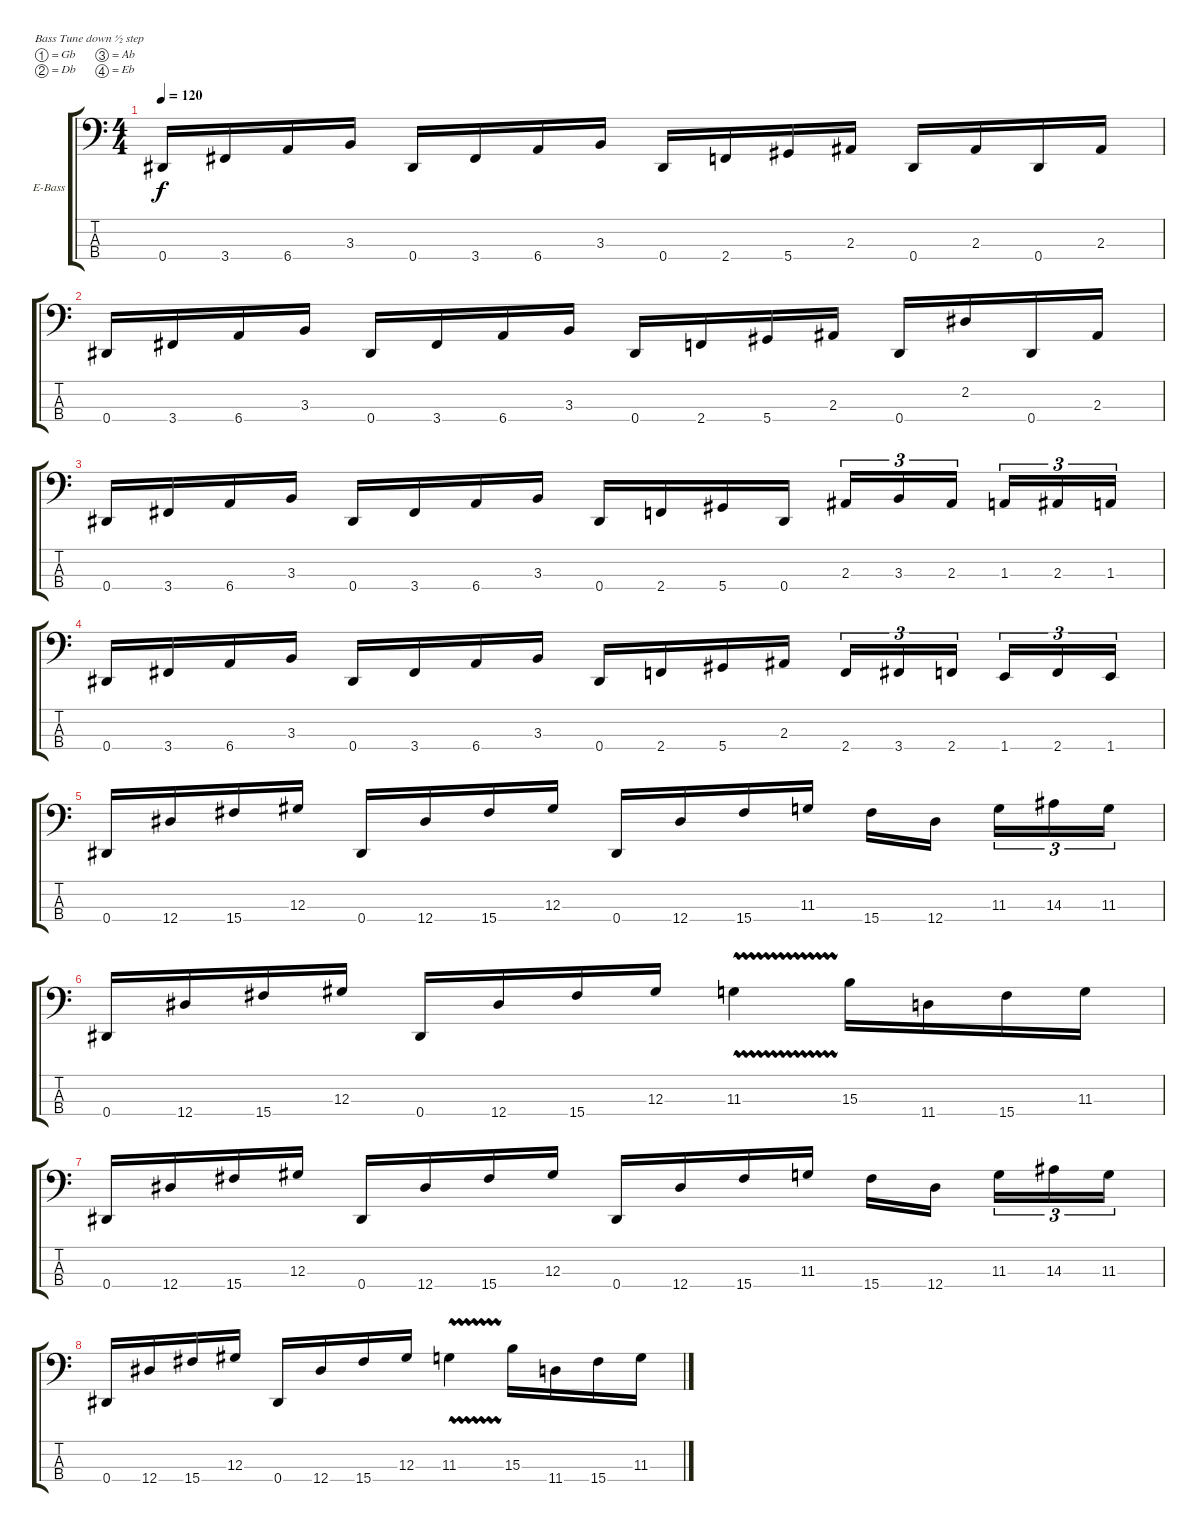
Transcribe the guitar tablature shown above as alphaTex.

\defaultSystemsLayout 4
\bracketExtendMode groupsimilarinstruments
\firstSystemTrackNameOrientation horizontal
\otherSystemsTrackNameOrientation horizontal
\track ("Electric Bass" "E-Bass") {instrument electricbassfinger}
\staff {score tabs}
\tuning (Gb2 Db2 Ab1 Eb1)
\ts (4 4)
\tempo 120
\clef f4
\ks c
0.4.16{dy f} 3.4.16 6.4.16 3.3.16 0.4.16 3.4.16 6.4.16 3.3.16 0.4.16 2.4.16 5.4.16 2.3.16 0.4.16 2.3.16 0.4.16 2.3.16 |
0.4.16 3.4.16 6.4.16 3.3.16 0.4.16 3.4.16 6.4.16 3.3.16 0.4.16 2.4.16 5.4.16 2.3.16 0.4.16 2.2.16 0.4.16 2.3.16 |
0.4.16 3.4.16 6.4.16 3.3.16 0.4.16 3.4.16 6.4.16 3.3.16 0.4.16 2.4.16 5.4.16 0.4.16 2.3.16{tu (3 2)} 3.3.16{tu (3 2)} 2.3.16{tu (3 2)} 1.3.16{tu (3 2)} 2.3.16{tu (3 2)} 1.3.16{tu (3 2)} |
0.4.16 3.4.16 6.4.16 3.3.16 0.4.16 3.4.16 6.4.16 3.3.16 0.4.16 2.4.16 5.4.16 2.3.16 2.4.16{tu (3 2)} 3.4.16{tu (3 2)} 2.4.16{tu (3 2)} 1.4.16{tu (3 2)} 2.4.16{tu (3 2)} 1.4.16{tu (3 2)} |
0.4.16 12.4.16 15.4.16 12.3.16 0.4.16 12.4.16 15.4.16 12.3.16 0.4.16 12.4.16 15.4.16 11.3.16 15.4.16 12.4.16 11.3.16{tu (3 2)} 14.3.16{tu (3 2)} 11.3.16{tu (3 2)} |
0.4.16 12.4.16 15.4.16 12.3.16 0.4.16 12.4.16 15.4.16 12.3.16 11.3{vw}.4 15.3.16 11.4.16 15.4.16 11.3.16 |
0.4.16 12.4.16 15.4.16 12.3.16 0.4.16 12.4.16 15.4.16 12.3.16 0.4.16 12.4.16 15.4.16 11.3.16 15.4.16 12.4.16 11.3.16{tu (3 2)} 14.3.16{tu (3 2)} 11.3.16{tu (3 2)} |
0.4.16 12.4.16 15.4.16 12.3.16 0.4.16 12.4.16 15.4.16 12.3.16 11.3{vw}.4 15.3.16 11.4.16 15.4.16 11.3.16
